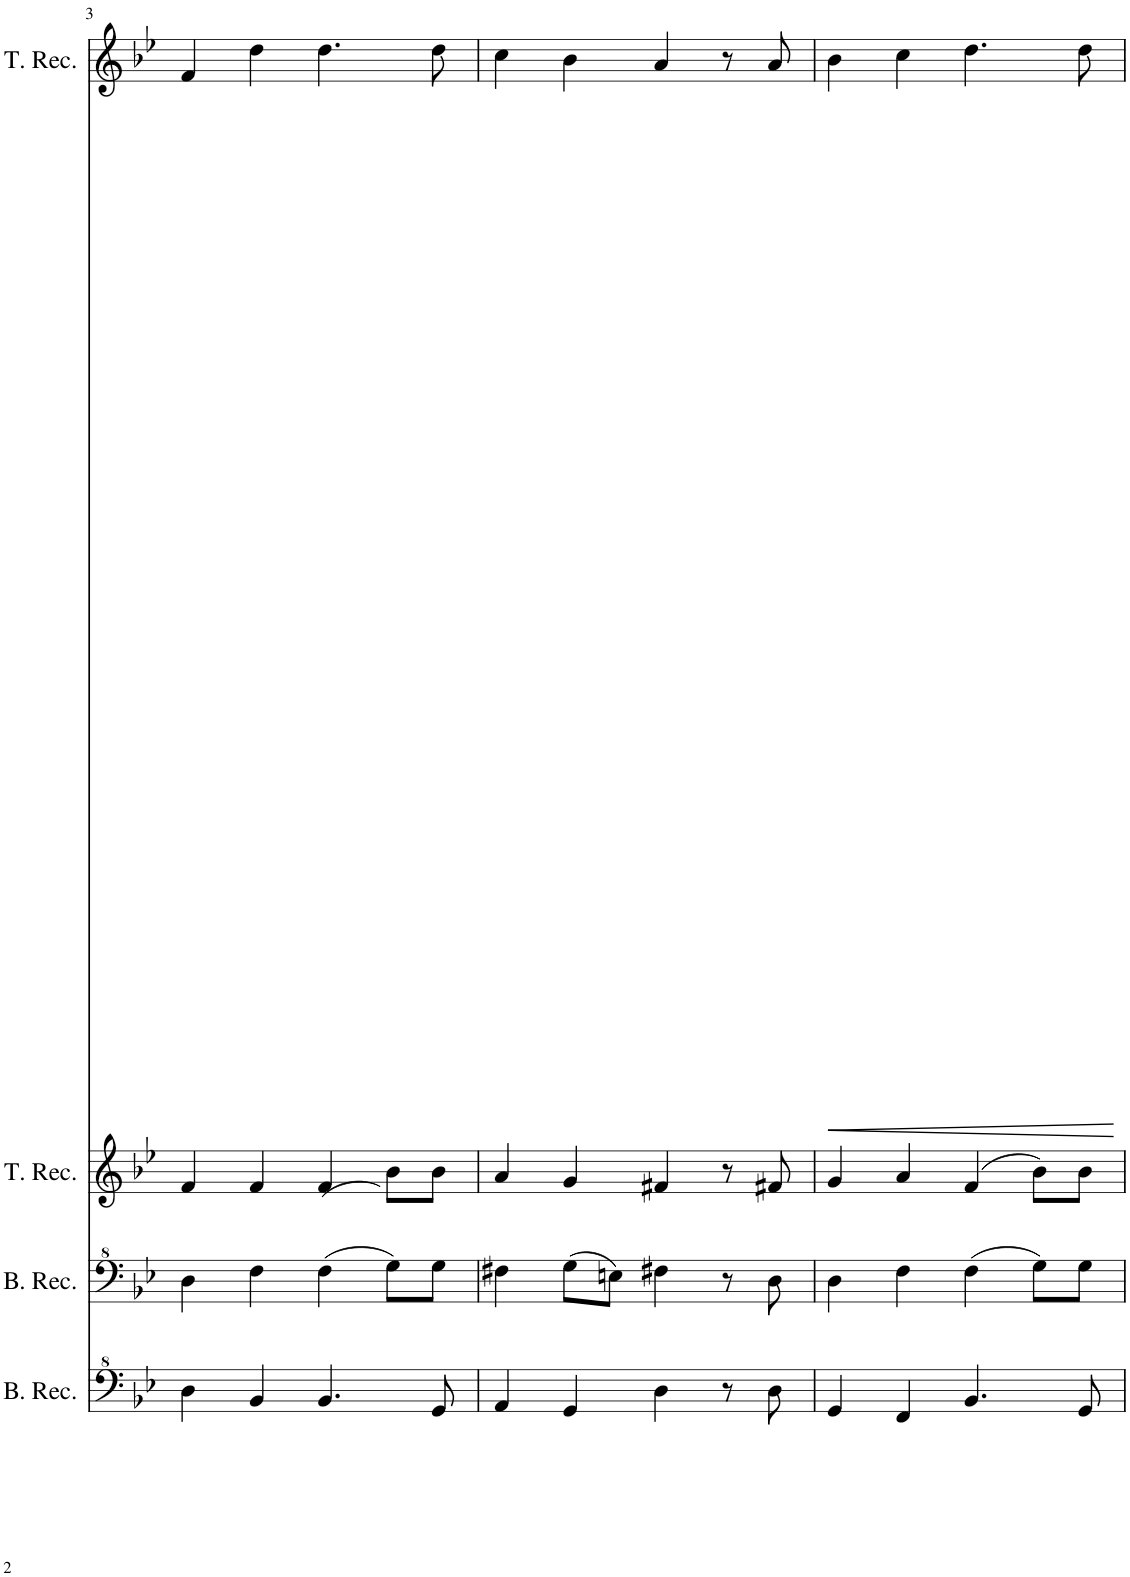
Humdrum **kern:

**kern	**kern	**kern	**kern	**dynam
*part4	*part3	*part2	*part1	*part1
*staff4	*staff3	*staff2	*staff1	*staff1
*I"Bass Recorder	*I"Bass Recorder	*I"Tenor Recorder	*I"Tenor Recorder	*
*I'B. Rec.	*I'B. Rec.	*I'T. Rec.	*I'T. Rec.	*
!!LO:PB:g=z
*clefF^4	*clefF^4	*clefG2	*clefG2	*
*k[b-e-]	*k[b-e-]	*k[b-e-]	*k[b-e-]	*
*M4/4	*M4/4	*M4/4	*M4/4	*
=3	=3	=3	=3	=3
4d\	4d\	4f/	4f/	.
4B-/	4f\	4f/	4dd\	.
4.B-/	(4f\	(4f/	4.dd\	.
.	8g\L)	8b-\L)	.	.
8G/	8g\J	8b-\J	8dd\	.
=4	=4	=4	=4	=4
4A/	4f#X\	4a/	4cc\	.
4G/	(8g\L	4g/	4b-\	.
.	8en\J)	.	.	.
4d\	4f#X\	4f#X/	4a/	.
8r	8r	8r	8r	.
8d\	8d\	8f#X/	8a/	.
=5	=5	=5	=5	=5
!	!	!	!	!LO:HP:b
4G/	4d\	4g/	4b-\	<
4F/	4f\	4a/	4cc\	.
4.B-/	(4f\	(4f/	4.dd\	.
.	8g\L)	8b-\L)	.	.
8G/	8g\J	8b-\J	8dd\	.
.	.	.	.	[
=	=	=	=	=
*-	*-	*-	*-	*-
